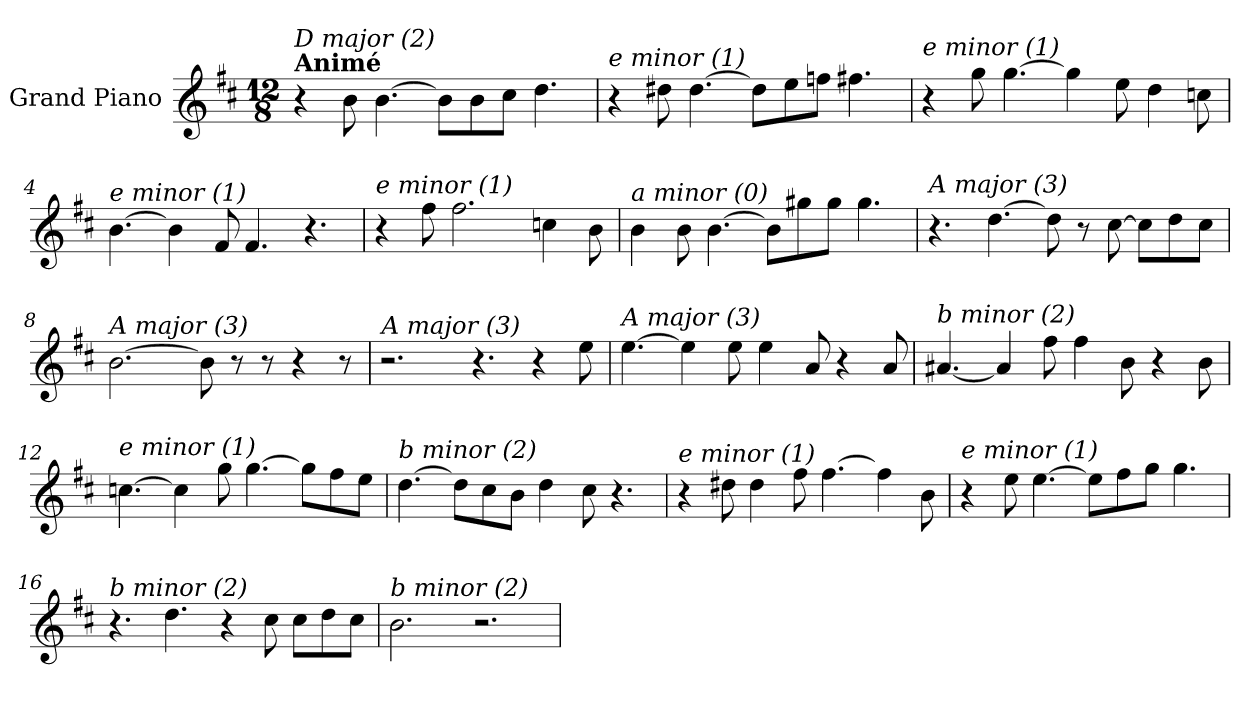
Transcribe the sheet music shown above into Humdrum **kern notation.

**kern
*part1
*staff1
*I"Grand Piano
*clefG2
*k[f#c#]
*D:
*M12/8
=1
!LO:TX:a:B:t=Animé
!LO:TX:i:t=D major (2)
4r
8b\
[4.b\
8b\L]
8b\
8cc#\J
4.dd\
=2
!LO:TX:i:t=e minor (1)
4r
8dd#X\
[4.dd#\
8dd#\L]
8ee\
8ffni\J
4.ff#\
=3
!LO:TX:i:t=e minor (1)
4r
8gg\
[4.gg\
4gg\]
8ee\
4dd\
8ccn\
=4
!LO:TX:i:t=e minor (1)
[4.b\
4b\]
8f#/
4.f#/
4.r
!!LO:LB:g=z
=5
!LO:TX:i:t=e minor (1)
4r
8ff#\
2.ff#\
4ccn\
8b\
=6
!LO:TX:i:t=a minor (0)
4b\
8b\
[4.b\
8b\L]
8gg#X\
8gg#\J
4.gg#\
=7
!LO:TX:i:t=A major (3)
4.r
[4.dd\
8dd\]
8r
[8cc#\
8cc#\L]
8dd\
8cc#\J
=8
!LO:TX:i:t=A major (3)
[2.b\
8b\]
8r
8r
4r
8r
!!LO:LB:g=z
=9
!LO:TX:i:t=A major (3)
2.r
4.r
4r
8ee\
=10
!LO:TX:i:t=A major (3)
[4.ee\
4ee\]
8ee\
4ee\
8a/
4r
8a/
=11
!LO:TX:i:t=b minor (2)
[4.a#X/
4a#/]
8ff#\
4ff#\
8b\
4r
8b\
=12
!LO:TX:i:t=e minor (1)
[4.ccn\
4cc\]
8gg\
[4.gg\
8gg\L]
8ff#\
8ee\J
!!LO:LB:g=z
=13
!LO:TX:i:t=b minor (2)
[4.dd\
8dd\L]
8cc#\
8b\J
4dd\
8cc#\
4.r
=14
!LO:TX:i:t=e minor (1)
4r
8dd#X\
4dd#\
8ff#\
[4.ff#\
4ff#\]
8b\
=15
!LO:TX:i:t=e minor (1)
4r
8ee\
[4.ee\
8ee\L]
8ff#\
8gg\J
4.gg\
=16
!LO:TX:i:t=b minor (2)
4.r
4.dd\
4r
8cc#\
8cc#\L
8dd\
8cc#\J
!!LO:LB:g=z
=17
!LO:TX:i:t=b minor (2)
2.b\
2.r
=
*-
